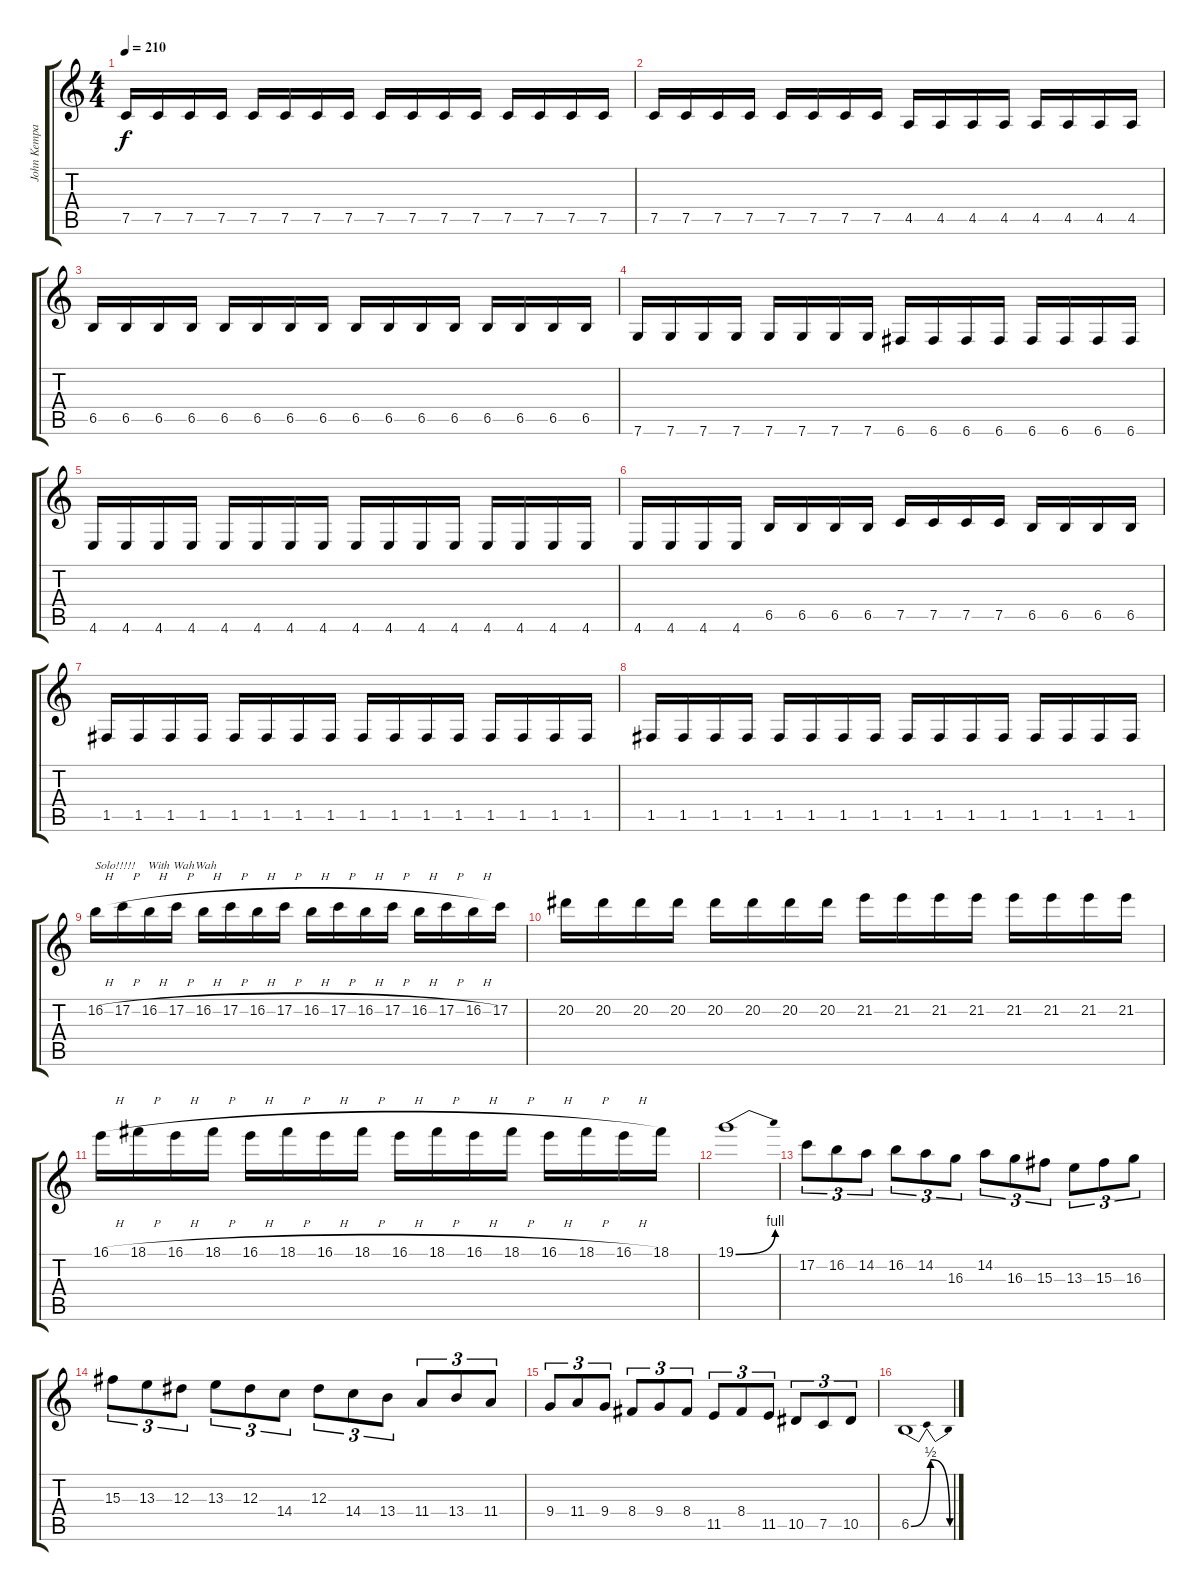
\track ("John Kempainen" "John Kempa") {instrument distortionguitar}
\staff {score tabs}
\tuning (C4 G3 Eb3 Bb2 F2 C2) {hide}
\ts (4 4)
\tempo 210
\clef g2
\ks c
7.5.16{dy f} 7.5.16 7.5.16 7.5.16 7.5.16 7.5.16 7.5.16 7.5.16 7.5.16 7.5.16 7.5.16 7.5.16 7.5.16 7.5.16 7.5.16 7.5.16 |
7.5.16 7.5.16 7.5.16 7.5.16 7.5.16 7.5.16 7.5.16 7.5.16 4.5.16 4.5.16 4.5.16 4.5.16 4.5.16 4.5.16 4.5.16 4.5.16 |
6.5.16 6.5.16 6.5.16 6.5.16 6.5.16 6.5.16 6.5.16 6.5.16 6.5.16 6.5.16 6.5.16 6.5.16 6.5.16 6.5.16 6.5.16 6.5.16 |
7.6.16 7.6.16 7.6.16 7.6.16 7.6.16 7.6.16 7.6.16 7.6.16 6.6.16 6.6.16 6.6.16 6.6.16 6.6.16 6.6.16 6.6.16 6.6.16 |
4.6.16 4.6.16 4.6.16 4.6.16 4.6.16 4.6.16 4.6.16 4.6.16 4.6.16 4.6.16 4.6.16 4.6.16 4.6.16 4.6.16 4.6.16 4.6.16 |
4.6.16 4.6.16 4.6.16 4.6.16 6.5.16 6.5.16 6.5.16 6.5.16 7.5.16 7.5.16 7.5.16 7.5.16 6.5.16 6.5.16 6.5.16 6.5.16 |
1.5.16 1.5.16 1.5.16 1.5.16 1.5.16 1.5.16 1.5.16 1.5.16 1.5.16 1.5.16 1.5.16 1.5.16 1.5.16 1.5.16 1.5.16 1.5.16 |
1.5.16 1.5.16 1.5.16 1.5.16 1.5.16 1.5.16 1.5.16 1.5.16 1.5.16 1.5.16 1.5.16 1.5.16 1.5.16 1.5.16 1.5.16 1.5.16 |
16.2{h}.16{txt "Solo!!!!!    With WahWah"} 17.2{h}.16 16.2{h}.16 17.2{h}.16 16.2{h}.16 17.2{h}.16 16.2{h}.16 17.2{h}.16 16.2{h}.16 17.2{h}.16 16.2{h}.16 17.2{h}.16 16.2{h}.16 17.2{h}.16 16.2{h}.16 17.2.16 |
20.2.16 20.2.16 20.2.16 20.2.16 20.2.16 20.2.16 20.2.16 20.2.16 21.2.16 21.2.16 21.2.16 21.2.16 21.2.16 21.2.16 21.2.16 21.2.16 |
16.1{h}.16 18.1{h}.16 16.1{h}.16 18.1{h}.16 16.1{h}.16 18.1{h}.16 16.1{h}.16 18.1{h}.16 16.1{h}.16 18.1{h}.16 16.1{h}.16 18.1{h}.16 16.1{h}.16 18.1{h}.16 16.1{h}.16 18.1.16 |
19.1{be (bend 0 0 60 4)}.1 |
17.2.8{tu (3 2)} 16.2.8{tu (3 2)} 14.2.8{tu (3 2)} 16.2.8{tu (3 2)} 14.2.8{tu (3 2)} 16.3.8{tu (3 2)} 14.2.8{tu (3 2)} 16.3.8{tu (3 2)} 15.3.8{tu (3 2)} 13.3.8{tu (3 2)} 15.3.8{tu (3 2)} 16.3.8{tu (3 2)} |
15.3.8{tu (3 2)} 13.3.8{tu (3 2)} 12.3.8{tu (3 2)} 13.3.8{tu (3 2)} 12.3.8{tu (3 2)} 14.4.8{tu (3 2)} 12.3.8{tu (3 2)} 14.4.8{tu (3 2)} 13.4.8{tu (3 2)} 11.4.8{tu (3 2)} 13.4.8{tu (3 2)} 11.4.8{tu (3 2)} |
9.4.8{tu (3 2)} 11.4.8{tu (3 2)} 9.4.8{tu (3 2)} 8.4.8{tu (3 2)} 9.4.8{tu (3 2)} 8.4.8{tu (3 2)} 11.5.8{tu (3 2)} 8.4.8{tu (3 2)} 11.5.8{tu (3 2)} 10.5.8{tu (3 2)} 7.5.8{tu (3 2)} 10.5.8{tu (3 2)} |
6.5{be (bendrelease 0 0 30 2 30 2 60 0)}.1
